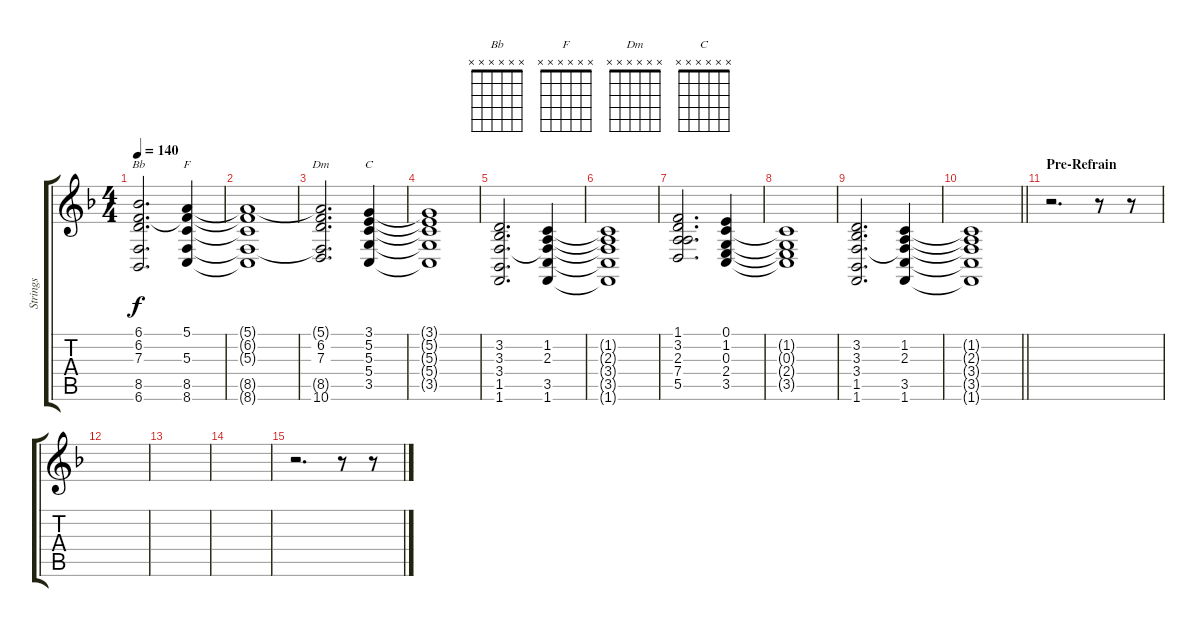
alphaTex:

\track ("Strings" "Strings") {instrument stringensemble1}
\staff {score tabs}
\tuning (E4 B3 G3 D3 A2 E2) {hide}
\chord ("Bb" x x x x x x)
\chord ("F" x x x x x x)
\chord ("Dm" x x x x x x)
\chord ("C" x x x x x x)
\ts (4 4)
\tempo 140
\clef g2
\ks f
(6.1 6.2 7.3 8.5 6.6).2{d ch "Bb" dy f} (5.1 6.2{t} 5.3 8.5 8.6).4{ch "F"} |
(5.1{t} 6.2{t} 5.3{t} 8.5{t} 8.6{t}).1 |
(5.1{t} 6.2 7.3 8.5{t} 10.6).2{d ch "Dm"} (3.1 5.2 5.3 5.4 3.5).4{ch "C"} |
(3.1{t} 5.2{t} 5.3{t} 5.4{t} 3.5{t}).1 |
(3.2 3.3 3.4 1.5 1.6).2{d} (1.2 2.3 3.4{t} 3.5 1.6).4 |
(1.2{t} 2.3{t} 3.4{t} 3.5{t} 1.6{t}).1 |
(1.1 3.2 2.3 7.4 5.5).2{d} (0.1 1.2 0.3 2.4 3.5).4 |
(1.2{t} 0.3{t} 2.4{t} 3.5{t}).1 |
(3.2 3.3 3.4 1.5 1.6).2{d} (1.2 2.3 3.4{t} 3.5 1.6).4 |
\barLineRight lightlight
(1.2{t} 2.3{t} 3.4{t} 3.5{t} 1.6{t}).1 |
\section ("" "Pre-Refrain")
r.2{d} r.8 r.8 |
|
|
|
r.2{d} r.8 r.8
